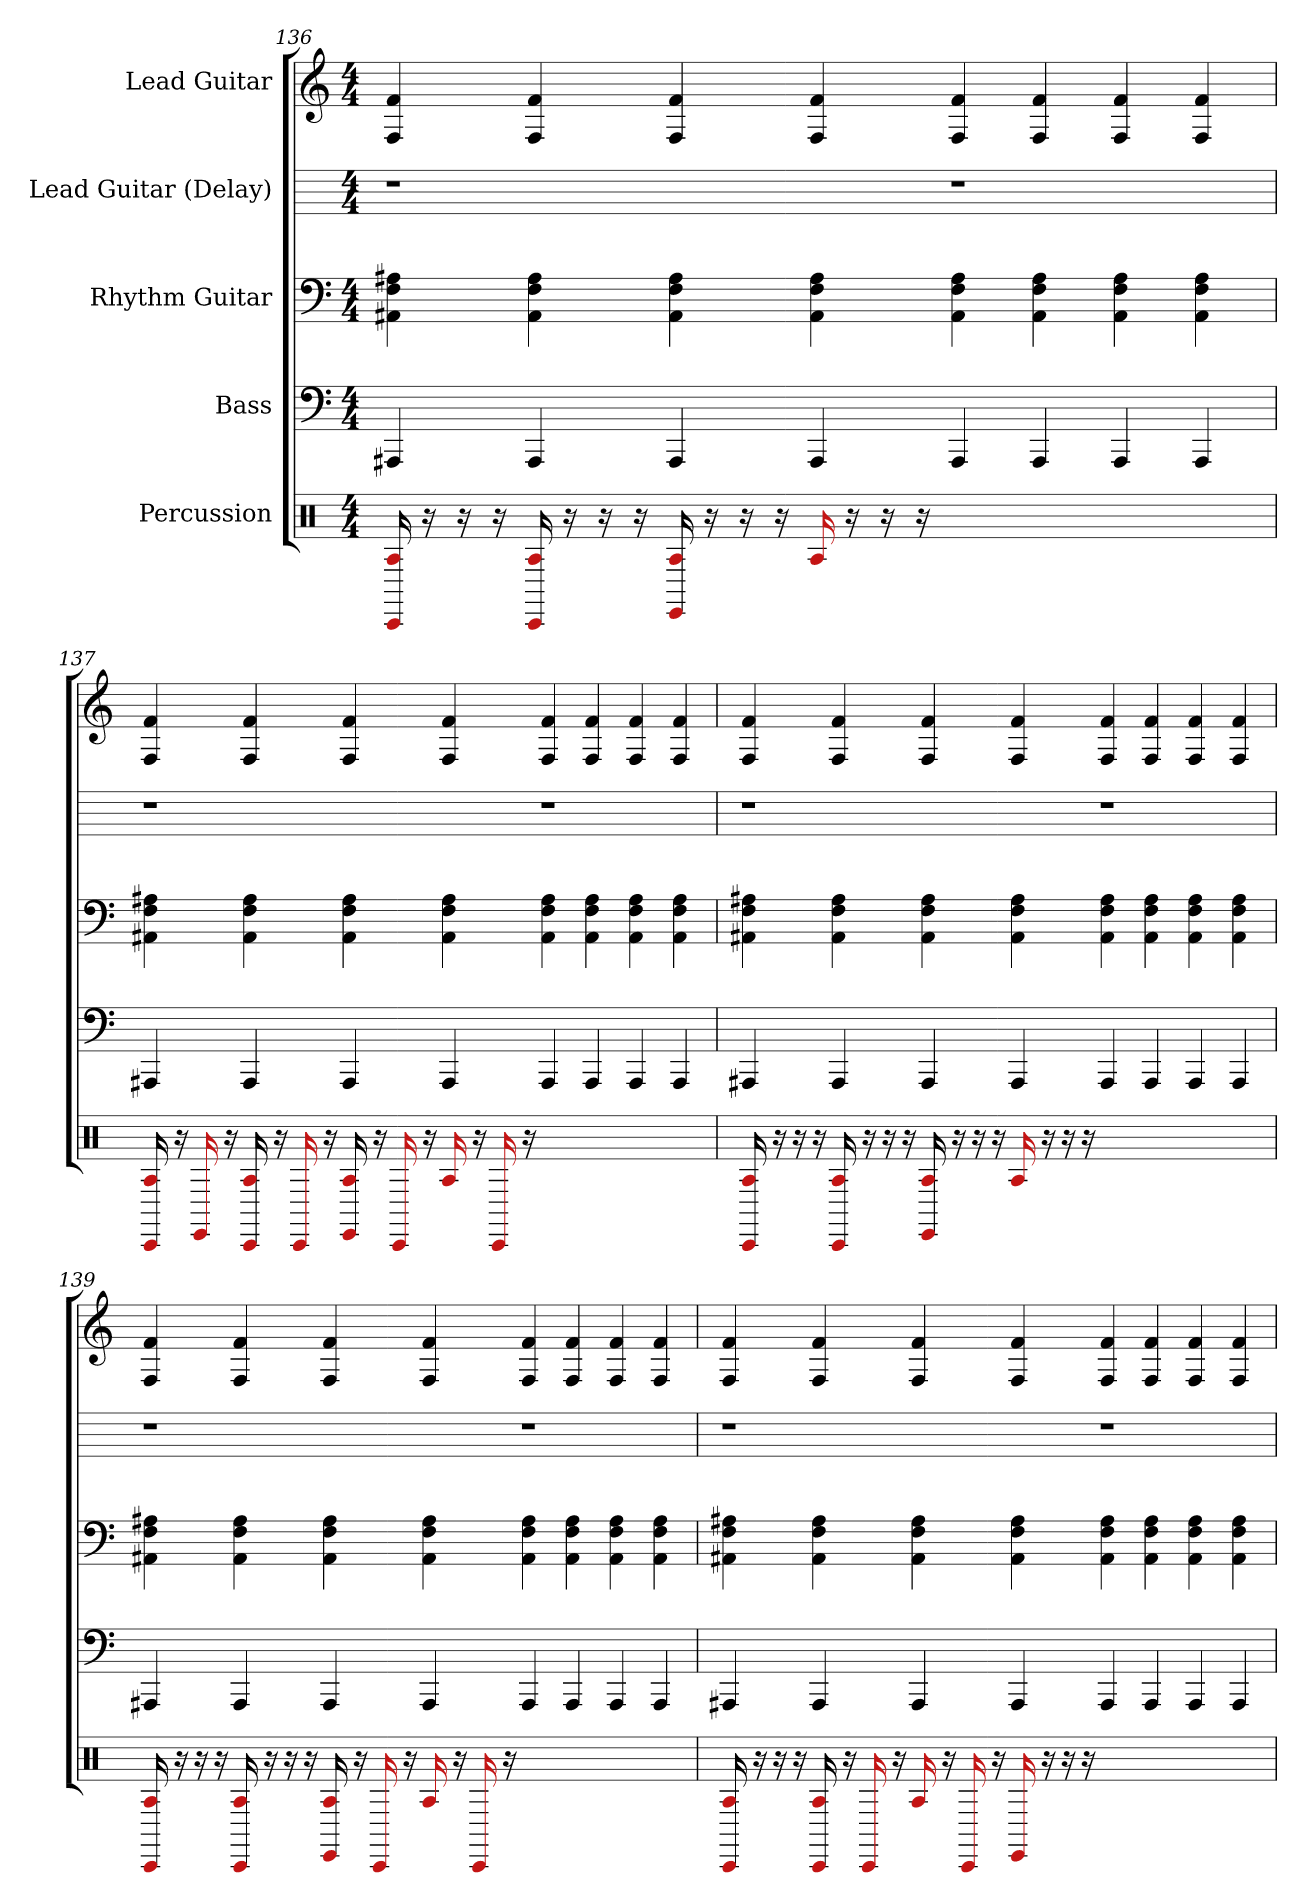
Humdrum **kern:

**kern	**kern	**kern	**kern	**kern
*part5	*part4	*part3	*part2	*part1
*staff5	*staff4	*staff3	*staff2	*staff1
*I"Percussion	*I"Bass	*I"Rhythm Guitar	*I"Lead Guitar (Delay)	*I"Lead Guitar
*clefX	*	*	*	*
*k[]	*k[]	*k[]	*k[]	*k[]
*M4/4	*M4/4	*M4/4	*M4/4	*M4/4
=136	=136	=136	=136	=136
16A 16CC	4AAA#	4A# 4F 4AA#	1r	4f 4F
16r	.	.	.	.
16r	.	.	.	.
16r	.	.	.	.
16A 16CC	4AAA#	4A# 4F 4AA#	.	4f 4F
16r	.	.	.	.
16r	.	.	.	.
16r	.	.	.	.
16A 16EE	4AAA#	4A# 4F 4AA#	.	4f 4F
16r	.	.	.	.
16r	.	.	.	.
16r	.	.	.	.
16A	4AAA#	4A# 4F 4AA#	.	4f 4F
16r	.	.	.	.
16r	.	.	.	.
16r	.	.	.	.
1ryy	4AAA#	4A# 4F 4AA#	1r	4f 4F
.	4AAA#	4A# 4F 4AA#	.	4f 4F
.	4AAA#	4A# 4F 4AA#	.	4f 4F
.	4AAA#	4A# 4F 4AA#	.	4f 4F
=137	=137	=137	=137	=137
16A 16CC	4AAA#	4A# 4F 4AA#	1r	4f 4F
16r	.	.	.	.
16EE	.	.	.	.
16r	.	.	.	.
16A 16CC	4AAA#	4A# 4F 4AA#	.	4f 4F
16r	.	.	.	.
16CC	.	.	.	.
16r	.	.	.	.
16A 16EE	4AAA#	4A# 4F 4AA#	.	4f 4F
16r	.	.	.	.
16CC	.	.	.	.
16r	.	.	.	.
16A	4AAA#	4A# 4F 4AA#	.	4f 4F
16r	.	.	.	.
16CC	.	.	.	.
16r	.	.	.	.
1ryy	4AAA#	4A# 4F 4AA#	1r	4f 4F
.	4AAA#	4A# 4F 4AA#	.	4f 4F
.	4AAA#	4A# 4F 4AA#	.	4f 4F
.	4AAA#	4A# 4F 4AA#	.	4f 4F
=138	=138	=138	=138	=138
16A 16CC	4AAA#	4A# 4F 4AA#	1r	4f 4F
16r	.	.	.	.
16r	.	.	.	.
16r	.	.	.	.
16A 16CC	4AAA#	4A# 4F 4AA#	.	4f 4F
16r	.	.	.	.
16r	.	.	.	.
16r	.	.	.	.
16A 16EE	4AAA#	4A# 4F 4AA#	.	4f 4F
16r	.	.	.	.
16r	.	.	.	.
16r	.	.	.	.
16A	4AAA#	4A# 4F 4AA#	.	4f 4F
16r	.	.	.	.
16r	.	.	.	.
16r	.	.	.	.
1ryy	4AAA#	4A# 4F 4AA#	1r	4f 4F
.	4AAA#	4A# 4F 4AA#	.	4f 4F
.	4AAA#	4A# 4F 4AA#	.	4f 4F
.	4AAA#	4A# 4F 4AA#	.	4f 4F
=139	=139	=139	=139	=139
16A 16CC	4AAA#	4A# 4F 4AA#	1r	4f 4F
16r	.	.	.	.
16r	.	.	.	.
16r	.	.	.	.
16A 16CC	4AAA#	4A# 4F 4AA#	.	4f 4F
16r	.	.	.	.
16r	.	.	.	.
16r	.	.	.	.
16A 16EE	4AAA#	4A# 4F 4AA#	.	4f 4F
16r	.	.	.	.
16CC	.	.	.	.
16r	.	.	.	.
16A	4AAA#	4A# 4F 4AA#	.	4f 4F
16r	.	.	.	.
16CC	.	.	.	.
16r	.	.	.	.
1ryy	4AAA#	4A# 4F 4AA#	1r	4f 4F
.	4AAA#	4A# 4F 4AA#	.	4f 4F
.	4AAA#	4A# 4F 4AA#	.	4f 4F
.	4AAA#	4A# 4F 4AA#	.	4f 4F
=140	=140	=140	=140	=140
16A 16CC	4AAA#	4A# 4F 4AA#	1r	4f 4F
16r	.	.	.	.
16r	.	.	.	.
16r	.	.	.	.
16A 16CC	4AAA#	4A# 4F 4AA#	.	4f 4F
16r	.	.	.	.
16CC	.	.	.	.
16r	.	.	.	.
16A	4AAA#	4A# 4F 4AA#	.	4f 4F
16r	.	.	.	.
16CC	.	.	.	.
16r	.	.	.	.
16EE	4AAA#	4A# 4F 4AA#	.	4f 4F
16r	.	.	.	.
16r	.	.	.	.
16r	.	.	.	.
1ryy	4AAA#	4A# 4F 4AA#	1r	4f 4F
.	4AAA#	4A# 4F 4AA#	.	4f 4F
.	4AAA#	4A# 4F 4AA#	.	4f 4F
.	4AAA#	4A# 4F 4AA#	.	4f 4F
=	=	=	=	=
*-	*-	*-	*-	*-
